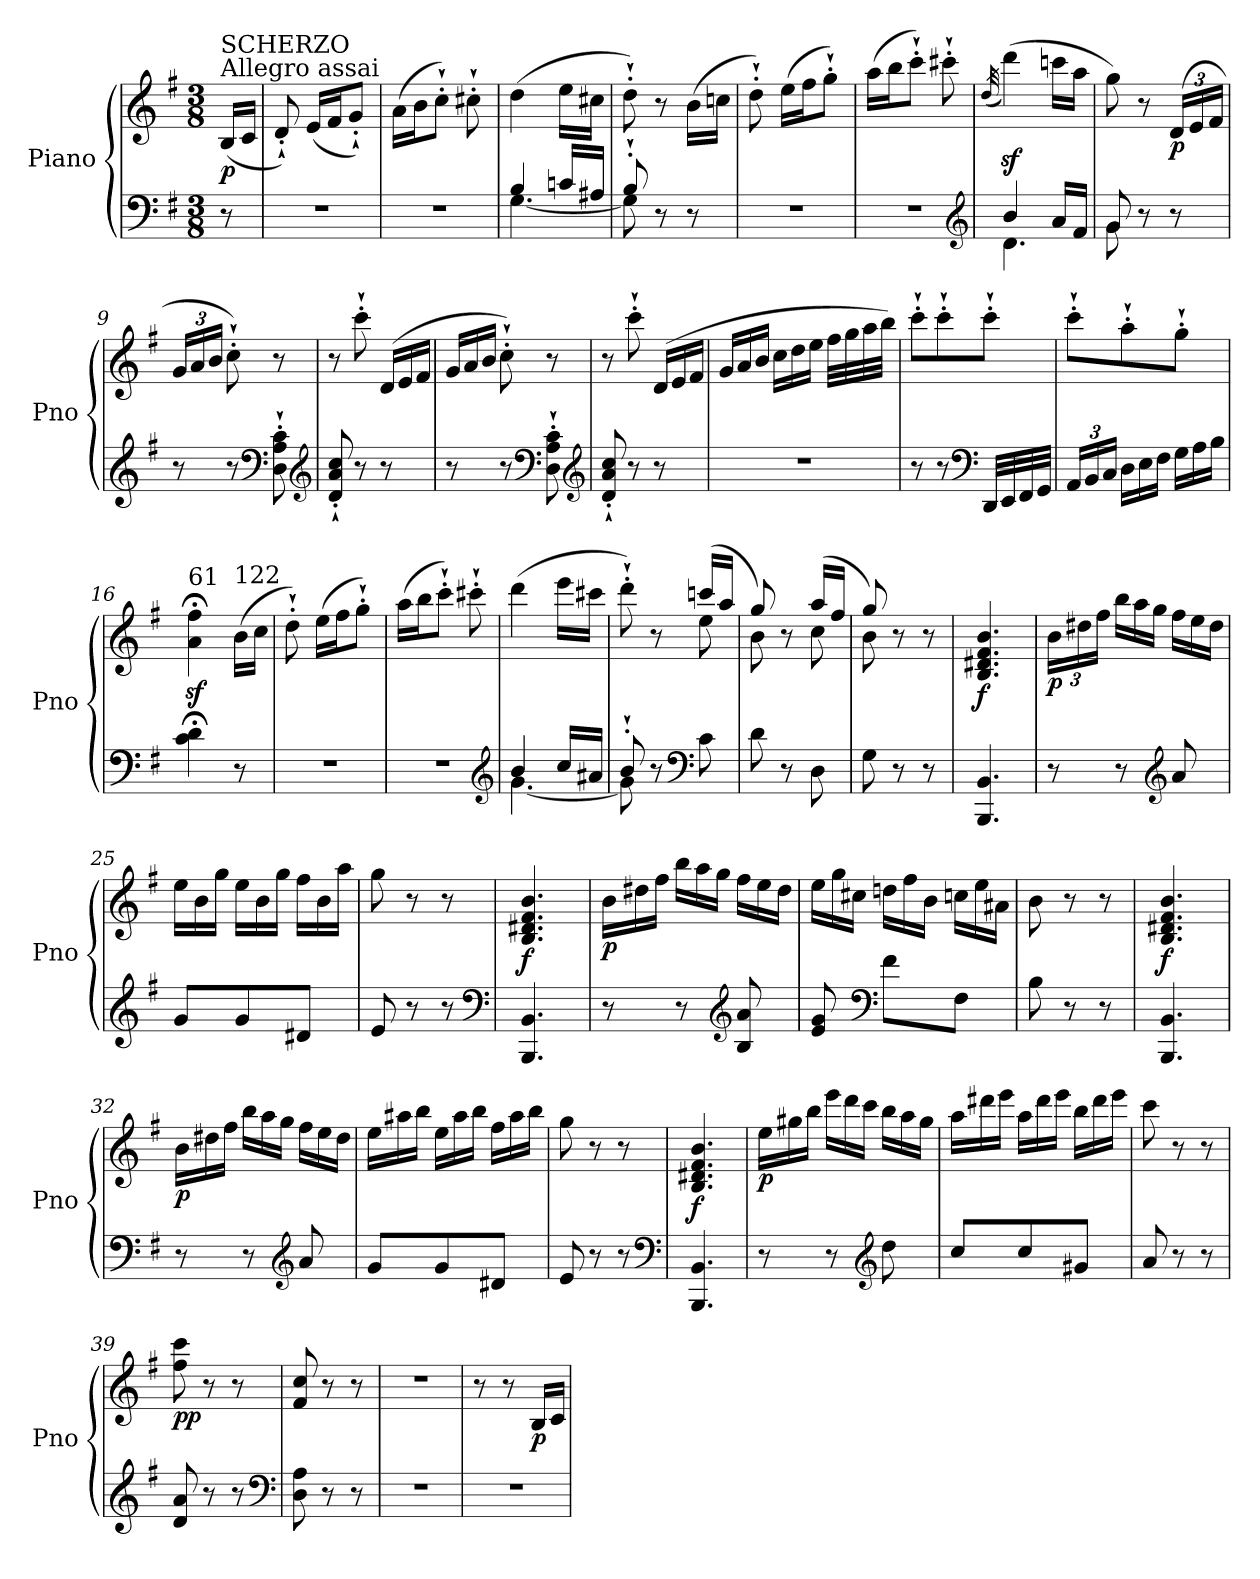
**kern	**kern	**dynam
*part1	*part1	*part1
*staff2	*staff1	*staff1/2
*I"Piano	*	*
*I'Pno	*	*
*clefF4	*clefG2	*
*k[f#]	*k[f#]	*
*G:	*G:	*
*M3/8	*M3/8	*
=	=	=
!	!LO:TX:a:t=SCHERZO\nAllegro assai	!
!	!	!LO:DY:b
8r	(16B/LL	p
.	16c/JJ	.
=1	=1	=1
4.r	8d`'/)	.
.	(16e/LL	.
.	16f#/J	.
.	8g`'/J)	.
=2	=2	=2
4.r	(16a\LL	.
.	16b\J	.
.	8cc`'\J)	.
.	8cc#X`'\	.
=3	=3	=3
*^	*	*
4B/	[4.G\	(4dd\	.
16cn/LL	.	16ee\LL	.
16A#X/JJ	.	16cc#X\JJ	.
=4	=4	=4	=4
8B`'/	8G\]	8dd`'\)	.
8r	4ryy	8r	.
8r	.	(16b\LL	.
.	.	16ccn\JJ	.
*v	*v	*	*
=5	=5	=5
4.r	8dd`'\)	.
.	(16ee\LL	.
.	16ff#\J	.
.	8gg`'\J)	.
=6	=6	=6
4.r	(16aa\LL	.
.	16bb\J	.
.	8ccc`'\J)	.
.	8ccc#X`'\	.
*clefG2	*	*
=7	=7	=7
.	(32qdd/	.
*^	*	*
4b/	4.d\	(4dddz<\)	.
16a/LL	.	16cccn\LL	.
16f#/JJ	.	16aa\JJ	.
=8	=8	=8	=8
8g/	8g\	8gg\)	.
8r	4ryy	8r	.
*	*	*Xbrackettup	*
!	!	!	!LO:DY:b
8r	.	(24d/LL	p
.	.	24e/	.
.	.	24f#/JJ	.
*v	*v	*	*
!!LO:LB:g=z
=9	=9	=9
8r	24g/LL	.
.	24a/	.
.	24b/JJ	.
8r	8cc`'\)	.
*clefF4	*	*
8D\`' 8A\`' 8c\`'	8r	.
*clefG2	*	*
=10	=10	=10
8d/`' 8a/`' 8cc/`'	8r	.
8r	8ccc`'\	.
*	*Xtuplet	*
8r	(24d/LL	.
.	24e/	.
.	24f#/JJ	.
=11	=11	=11
8r	24g/LL	.
.	24a/	.
.	24b/JJ	.
8r	8cc`'\)	.
*clefF4	*	*
8D\`' 8A\`' 8c\`'	8r	.
*clefG2	*	*
=12	=12	=12
8d/`' 8a/`' 8cc/`'	8r	.
8r	8ccc`'\	.
8r	(24d/LL	.
.	24e/	.
.	24f#/JJ	.
=13	=13	=13
4.r	24g/LL	.
.	24a/	.
.	24b/JJ	.
.	24cc\LL	.
.	24dd\	.
.	24ee\JJ	.
.	32ff#\LLL	.
.	32gg\	.
.	32aa\	.
.	32bb\JJJ)	.
=14	=14	=14
8r	8ccc`'\L	.
8r	8ccc`'\	.
*clefF4	*	*
32DD/LLL	8ccc`'\J	.
32EE/	.	.
32FF#/	.	.
32GG/JJJ	.	.
!!LO:LB:g=z
=15	=15	=15
*Xbrackettup	*	*
24AA/LL	8ccc`'\L	.
24BB/	.	.
24C/JJ	.	.
*Xtuplet	*	*
24D\LL	8aa`'\	.
24E\	.	.
24F#\JJ	.	.
24G\LL	8gg`'\J	.
24A\	.	.
24B\JJ	.	.
=16	=16	=16
!	!LO:TX:a:t=61	!
4c\;< 4d\;<	4a\z<;< 4ff#\z<;<	.
!	!LO:TX:a:t=122	!
8r	(16b\LL	.
.	16cc\JJ	.
=17	=17	=17
4.r	8dd`'\)	.
.	(16ee\LL	.
.	16ff#\J	.
.	8gg`'\J)	.
=18	=18	=18
4.r	(16aa\LL	.
.	16bb\J	.
.	8ccc`'\J)	.
.	8ccc#X`'\	.
*clefG2	*	*
=19	=19	=19
*^	*	*
4b/	[4.g\	(4ddd\	.
16cc/LL	.	16eee\LL	.
16a#X/JJ	.	16ccc#X\JJ	.
=20	=20	=20	=20
*	*	*^	*
8b`'/	8g\]	8ddd`'\)	4ryy	.
8r	4ryy	8r	.	.
*clefF4	*	*	*	*
8c\	.	(16cccn/LL	8ee\	.
.	.	16aa/JJ	.	.
*v	*v	*	*	*
=21	=21	=21	=21
8d\	8gg/)	8b\	.
8r	8r	8ryy	.
8D\	(16aa/LL	8cc\	.
.	16ff#/JJ	.	.
=22	=22	=22	=22
8G\	8gg/)	8b\	.
8r	8r	4ryy	.
8r	8r	.	.
*	*v	*v	*
=23	=23	=23
!	!	!LO:DY:b
4.BBB/ 4.BB/	4.B/ 4.d#X/ 4.f#/ 4.b/	f
!!LO:LB:g=z
=24	=24	=24
*	*tuplet	*
!	!	!LO:DY:b
8r	24b\LL	p
.	24dd#X\	.
.	24ff#\JJ	.
*	*Xtuplet	*
8r	24bb\LL	.
.	24aa\	.
.	24gg\JJ	.
*clefG2	*	*
8a/	24ff#\LL	.
.	24ee\	.
.	24dd#\JJ	.
=25	=25	=25
8g/L	24ee\LL	.
.	24b\	.
.	24gg\JJ	.
8g/	24ee\LL	.
.	24b\	.
.	24gg\JJ	.
8d#X/J	24ff#\LL	.
.	24b\	.
.	24aa\JJ	.
=26	=26	=26
8e/	8gg\	.
8r	8r	.
8r	8r	.
*clefF4	*	*
=27	=27	=27
!	!	!LO:DY:b
4.BBB/ 4.BB/	4.B/ 4.d#X/ 4.f#/ 4.b/	f
=28	=28	=28
!	!	!LO:DY:b
8r	24b\LL	p
.	24dd#X\	.
.	24ff#\JJ	.
8r	24bb\LL	.
.	24aa\	.
.	24gg\JJ	.
*clefG2	*	*
8B/ 8a/	24ff#\LL	.
.	24ee\	.
.	24dd#\JJ	.
=29	=29	=29
8e/ 8g/	24ee\LL	.
.	24gg\	.
.	24cc#X\JJ	.
*clefF4	*	*
8f#\L	24ddn\LL	.
.	24ff#\	.
.	24b\JJ	.
8F#\J	24ccn\LL	.
.	24ee\	.
.	24a#X\JJ	.
!!LO:LB:g=z
=30	=30	=30
8B\	8b\	.
8r	8r	.
8r	8r	.
=31	=31	=31
!	!	!LO:DY:b
4.BBB/ 4.BB/	4.B/ 4.d#X/ 4.f#/ 4.b/	f
=32	=32	=32
!	!	!LO:DY:b
8r	24b\LL	p
.	24dd#X\	.
.	24ff#\JJ	.
8r	24bb\LL	.
.	24aa\	.
.	24gg\JJ	.
*clefG2	*	*
8a/	24ff#\LL	.
.	24ee\	.
.	24dd#\JJ	.
=33	=33	=33
8g/L	24ee\LL	.
.	24aa#X\	.
.	24bb\JJ	.
8g/	24ee\LL	.
.	24aa#\	.
.	24bb\JJ	.
8d#X/J	24ff#\LL	.
.	24aa#\	.
.	24bb\JJ	.
=34	=34	=34
8e/	8gg\	.
8r	8r	.
8r	8r	.
*clefF4	*	*
=35	=35	=35
!	!	!LO:DY:b
4.BBB/ 4.BB/	4.B/ 4.d#X/ 4.f#/ 4.b/	f
=36	=36	=36
!	!	!LO:DY:b
8r	24ee\LL	p
.	24gg#X\	.
.	24bb\JJ	.
8r	24eee\LL	.
.	24ddd\	.
.	24ccc\JJ	.
*clefG2	*	*
8dd\	24bb\LL	.
.	24aa\	.
.	24gg#\JJ	.
!!LO:PB:g=z
=37	=37	=37
8cc/L	24aa\LL	.
.	24ddd#X\	.
.	24eee\JJ	.
8cc/	24aa\LL	.
.	24ddd#\	.
.	24eee\JJ	.
8g#X/J	24bb\LL	.
.	24ddd#\	.
.	24eee\JJ	.
=38	=38	=38
8a/	8ccc\	.
8r	8r	.
8r	8r	.
=39	=39	=39
!	!	!LO:DY:b
8d/ 8a/	8ff#\ 8ccc\	pp
8r	8r	.
8r	8r	.
*clefF4	*	*
=40	=40	=40
8D\ 8A\	8f#/ 8cc/	.
8r	8r	.
8r	8r	.
=41	=41	=41
4.r	4.r	.
=42	=42	=42
4.r	8r	.
.	8r	.
!	!	!LO:DY:b
.	16B/LL	p
.	16c/JJ	.
=	=	=
*-	*-	*-
